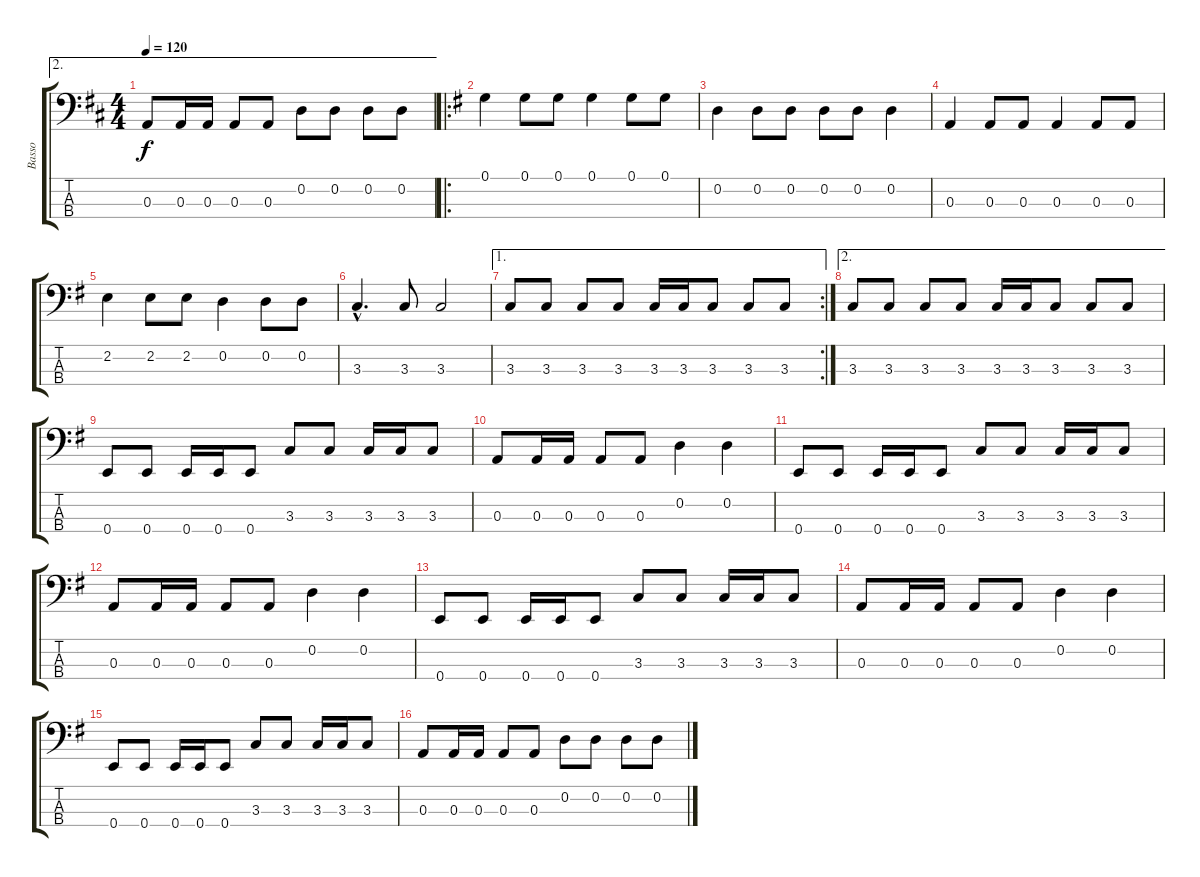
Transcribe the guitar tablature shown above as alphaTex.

\track ("Basso" "Basso") {instrument electricbassfinger}
\staff {score tabs}
\tuning (G2 D2 A1 E1) {hide}
\ae 2
\ts (4 4)
\tempo 120
\clef f4
\ks d
0.3.8{dy f} 0.3.16 0.3.16 0.3.8 0.3.8 0.2.8 0.2.8 0.2.8 0.2.8 |
\ro
\ks g
0.1.4 0.1.8 0.1.8 0.1.4 0.1.8 0.1.8 |
0.2.4 0.2.8 0.2.8 0.2.8 0.2.8 0.2.4 |
0.3.4 0.3.8 0.3.8 0.3.4 0.3.8 0.3.8 |
2.2.4 2.2.8 2.2.8 0.2.4 0.2.8 0.2.8 |
3.3{hac}.4{d} 3.3.8 3.3.2 |
\ae 1
\rc 2
3.3.8 3.3.8 3.3.8 3.3.8 3.3.16 3.3.16 3.3.8 3.3.8 3.3.8 |
\ae 2
3.3.8 3.3.8 3.3.8 3.3.8 3.3.16 3.3.16 3.3.8 3.3.8 3.3.8 |
0.4.8 0.4.8 0.4.16 0.4.16 0.4.8 3.3.8 3.3.8 3.3.16 3.3.16 3.3.8 |
0.3.8 0.3.16 0.3.16 0.3.8 0.3.8 0.2.4 0.2.4 |
0.4.8 0.4.8 0.4.16 0.4.16 0.4.8 3.3.8 3.3.8 3.3.16 3.3.16 3.3.8 |
0.3.8 0.3.16 0.3.16 0.3.8 0.3.8 0.2.4 0.2.4 |
0.4.8 0.4.8 0.4.16 0.4.16 0.4.8 3.3.8 3.3.8 3.3.16 3.3.16 3.3.8 |
0.3.8 0.3.16 0.3.16 0.3.8 0.3.8 0.2.4 0.2.4 |
0.4.8 0.4.8 0.4.16 0.4.16 0.4.8 3.3.8 3.3.8 3.3.16 3.3.16 3.3.8 |
0.3.8 0.3.16 0.3.16 0.3.8 0.3.8 0.2.8 0.2.8 0.2.8 0.2.8
